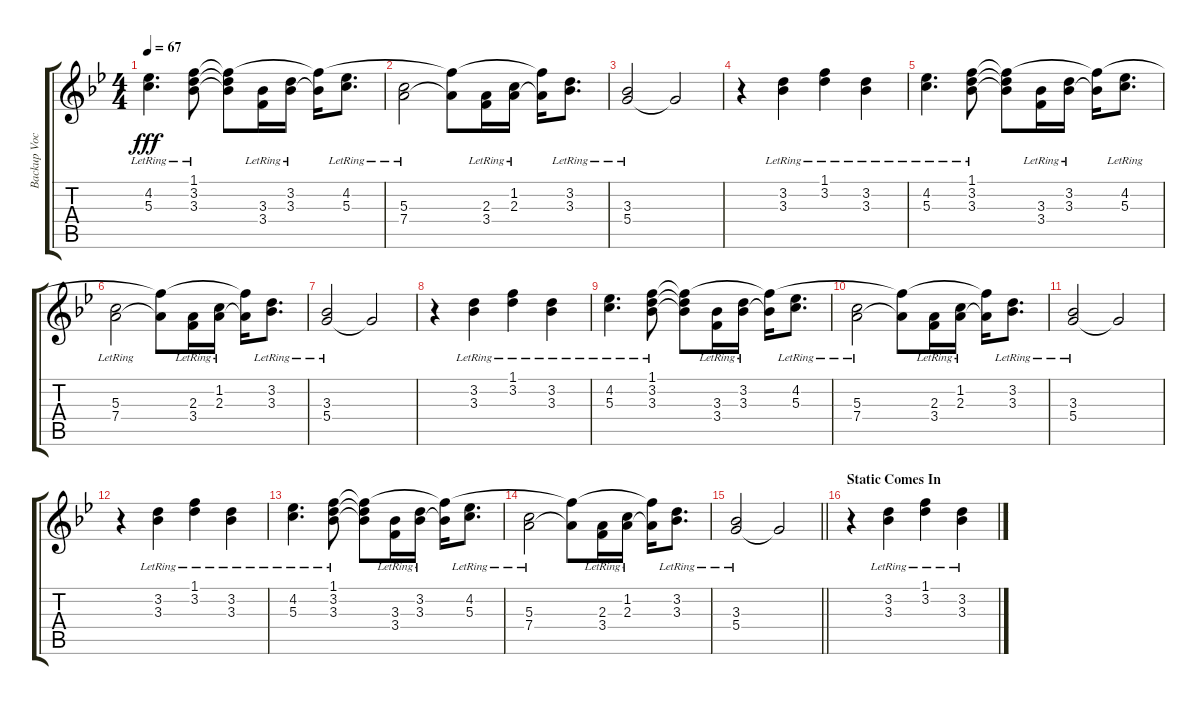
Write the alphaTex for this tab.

\track ("Backup Vocals" "Backup Voc") {instrument distortionguitar}
\staff {score tabs}
\tuning (E4 B3 G3 D3 A2 E2) {hide}
\ts (4 4)
\tempo 67
\clef g2
\ks bb
(4.2{lr} 5.3{lr}).4{d dy fff} (1.1{lr} 3.2{lr} 3.3{lr}).8 (1.1{t} 3.2{t} 3.3{t}).8 (3.3{lr} 3.4{lr}).16 (3.2{lr} 3.3{lr}).16 (1.1{t} 3.3{t}).16 (4.2{lr} 5.3{lr}).8{d} |
(5.3{lr} 7.4{lr}).2 (1.1{t} 7.4{t}).8 (2.3{lr} 3.4{lr}).16 (1.2{lr} 2.3{lr}).16 (1.1{t} 2.3{t}).16 (3.2{lr} 3.3{lr}).8{d} |
(3.3{lr} 5.4{lr}).2 5.4{t}.2 |
r.4 (3.2{lr} 3.3{lr}).4 (1.1{lr} 3.2{lr}).4 (3.2{lr} 3.3{lr}).4 |
(4.2{lr} 5.3{lr}).4{d} (1.1{lr} 3.2{lr} 3.3{lr}).8 (1.1{t} 3.2{t} 3.3{t}).8 (3.3{lr} 3.4{lr}).16 (3.2{lr} 3.3{lr}).16 (1.1{t} 3.3{t}).16 (4.2{lr} 5.3{lr}).8{d} |
(5.3{lr} 7.4{lr}).2 (1.1{t} 7.4{t}).8 (2.3{lr} 3.4{lr}).16 (1.2{lr} 2.3{lr}).16 (1.1{t} 2.3{t}).16 (3.2{lr} 3.3{lr}).8{d} |
(3.3{lr} 5.4{lr}).2 5.4{t}.2 |
r.4 (3.2{lr} 3.3{lr}).4 (1.1{lr} 3.2{lr}).4 (3.2{lr} 3.3{lr}).4 |
(4.2{lr} 5.3{lr}).4{d} (1.1{lr} 3.2{lr} 3.3{lr}).8 (1.1{t} 3.2{t} 3.3{t}).8 (3.3{lr} 3.4{lr}).16 (3.2{lr} 3.3{lr}).16 (1.1{t} 3.3{t}).16 (4.2{lr} 5.3{lr}).8{d} |
(5.3{lr} 7.4{lr}).2 (1.1{t} 7.4{t}).8 (2.3{lr} 3.4{lr}).16 (1.2{lr} 2.3{lr}).16 (1.1{t} 2.3{t}).16 (3.2{lr} 3.3{lr}).8{d} |
(3.3{lr} 5.4{lr}).2 5.4{t}.2 |
r.4 (3.2{lr} 3.3{lr}).4 (1.1{lr} 3.2{lr}).4 (3.2{lr} 3.3{lr}).4 |
(4.2{lr} 5.3{lr}).4{d} (1.1{lr} 3.2{lr} 3.3{lr}).8 (1.1{t} 3.2{t} 3.3{t}).8 (3.3{lr} 3.4{lr}).16 (3.2{lr} 3.3{lr}).16 (1.1{t} 3.3{t}).16 (4.2{lr} 5.3{lr}).8{d} |
(5.3{lr} 7.4{lr}).2 (1.1{t} 7.4{t}).8 (2.3{lr} 3.4{lr}).16 (1.2{lr} 2.3{lr}).16 (1.1{t} 2.3{t}).16 (3.2{lr} 3.3{lr}).8{d} |
\barLineRight lightlight
(3.3{lr} 5.4{lr}).2 5.4{t}.2 |
\section ("" "Static Comes In")
r.4 (3.2{lr} 3.3{lr}).4 (1.1{lr} 3.2{lr}).4 (3.2{lr} 3.3{lr}).4
